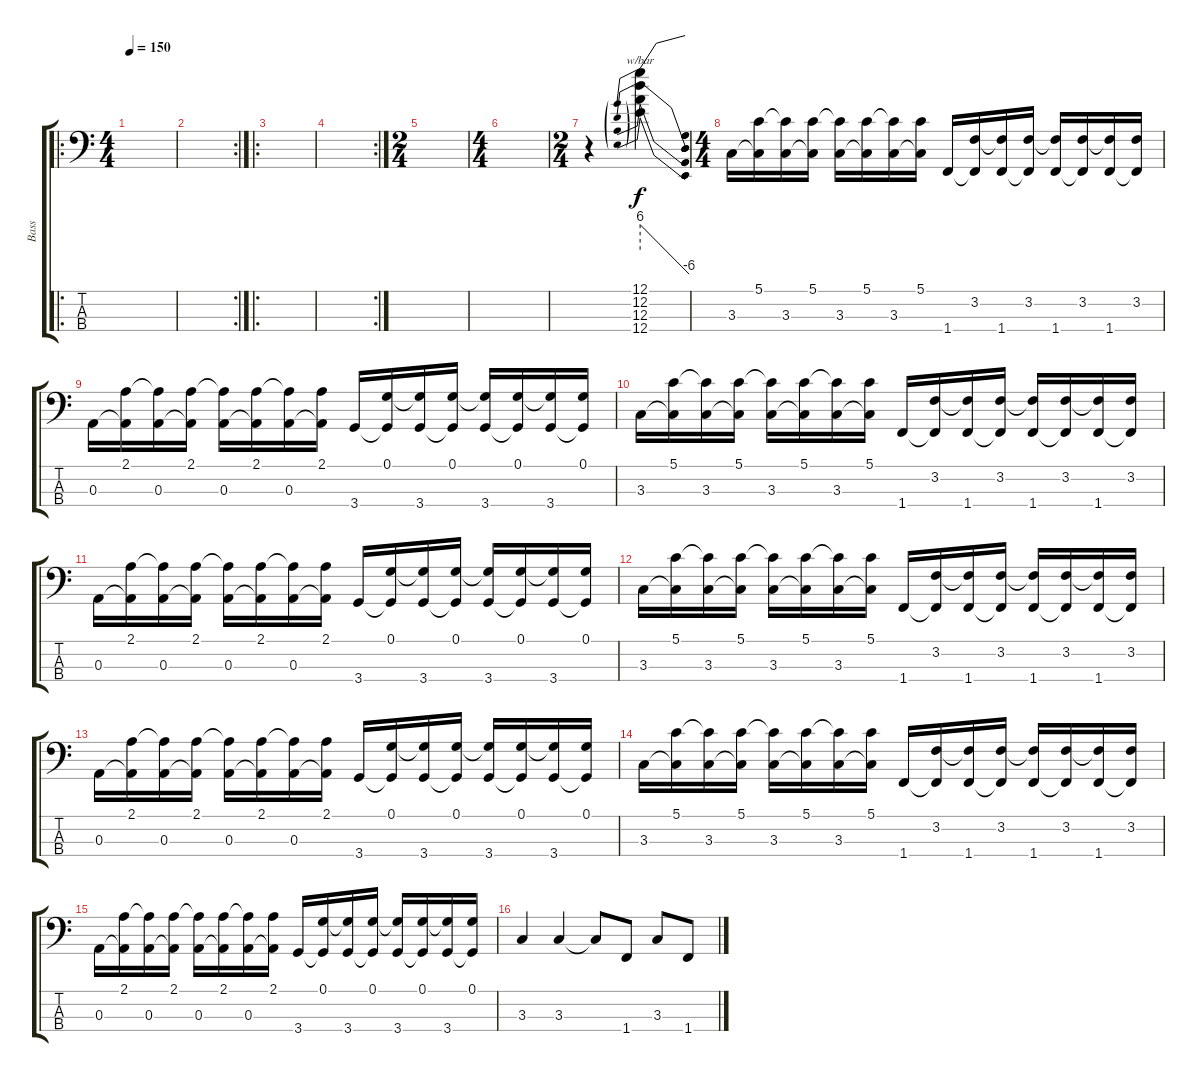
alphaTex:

\track ("Bass" "Bass") {instrument acousticbass}
\staff {score tabs}
\tuning (G2 D2 A1 E1) {hide}
\ro
\ts (4 4)
\tempo 150
\clef f4
\ks c
|
\rc 2
|
\ro
|
\rc 2
|
\ts (2 4)
|
\ts (4 4)
|
\ts (2 4)
r.4 (12.1 12.2 12.3 12.4).4{tbe (predivedive default 0 24 60 -24)} |
\ts (4 4)
3.3.16 (5.1 3.3{t}).16 (5.1{t} 3.3).16 (5.1 3.3{t}).16 (5.1{t} 3.3).16 (5.1 3.3{t}).16 (5.1{t} 3.3).16 (5.1 3.3{t}).16 1.4.16 (3.2 1.4{t}).16 (3.2{t} 1.4).16 (3.2 1.4{t}).16 (3.2{t} 1.4).16 (3.2 1.4{t}).16 (3.2{t} 1.4).16 (3.2 1.4{t}).16 |
0.3.16 (2.1 0.3{t}).16 (2.1{t} 0.3).16 (2.1 0.3{t}).16 (2.1{t} 0.3).16 (2.1 0.3{t}).16 (2.1{t} 0.3).16 (2.1 0.3{t}).16 3.4.16 (0.1 3.4{t}).16 (0.1{t} 3.4).16 (0.1 3.4{t}).16 (0.1{t} 3.4).16 (0.1 3.4{t}).16 (0.1{t} 3.4).16 (0.1 3.4{t}).16 |
3.3.16 (5.1 3.3{t}).16 (5.1{t} 3.3).16 (5.1 3.3{t}).16 (5.1{t} 3.3).16 (5.1 3.3{t}).16 (5.1{t} 3.3).16 (5.1 3.3{t}).16 1.4.16 (3.2 1.4{t}).16 (3.2{t} 1.4).16 (3.2 1.4{t}).16 (3.2{t} 1.4).16 (3.2 1.4{t}).16 (3.2{t} 1.4).16 (3.2 1.4{t}).16 |
0.3.16 (2.1 0.3{t}).16 (2.1{t} 0.3).16 (2.1 0.3{t}).16 (2.1{t} 0.3).16 (2.1 0.3{t}).16 (2.1{t} 0.3).16 (2.1 0.3{t}).16 3.4.16 (0.1 3.4{t}).16 (0.1{t} 3.4).16 (0.1 3.4{t}).16 (0.1{t} 3.4).16 (0.1 3.4{t}).16 (0.1{t} 3.4).16 (0.1 3.4{t}).16 |
3.3.16 (5.1 3.3{t}).16 (5.1{t} 3.3).16 (5.1 3.3{t}).16 (5.1{t} 3.3).16 (5.1 3.3{t}).16 (5.1{t} 3.3).16 (5.1 3.3{t}).16 1.4.16 (3.2 1.4{t}).16 (3.2{t} 1.4).16 (3.2 1.4{t}).16 (3.2{t} 1.4).16 (3.2 1.4{t}).16 (3.2{t} 1.4).16 (3.2 1.4{t}).16 |
0.3.16 (2.1 0.3{t}).16 (2.1{t} 0.3).16 (2.1 0.3{t}).16 (2.1{t} 0.3).16 (2.1 0.3{t}).16 (2.1{t} 0.3).16 (2.1 0.3{t}).16 3.4.16 (0.1 3.4{t}).16 (0.1{t} 3.4).16 (0.1 3.4{t}).16 (0.1{t} 3.4).16 (0.1 3.4{t}).16 (0.1{t} 3.4).16 (0.1 3.4{t}).16 |
3.3.16 (5.1 3.3{t}).16 (5.1{t} 3.3).16 (5.1 3.3{t}).16 (5.1{t} 3.3).16 (5.1 3.3{t}).16 (5.1{t} 3.3).16 (5.1 3.3{t}).16 1.4.16 (3.2 1.4{t}).16 (3.2{t} 1.4).16 (3.2 1.4{t}).16 (3.2{t} 1.4).16 (3.2 1.4{t}).16 (3.2{t} 1.4).16 (3.2 1.4{t}).16 |
0.3.16 (2.1 0.3{t}).16 (2.1{t} 0.3).16 (2.1 0.3{t}).16 (2.1{t} 0.3).16 (2.1 0.3{t}).16 (2.1{t} 0.3).16 (2.1 0.3{t}).16 3.4.16 (0.1 3.4{t}).16 (0.1{t} 3.4).16 (0.1 3.4{t}).16 (0.1{t} 3.4).16 (0.1 3.4{t}).16 (0.1{t} 3.4).16 (0.1 3.4{t}).16 |
3.3.4 3.3.4 3.3{t}.8 1.4.8 3.3.8 1.4.8
